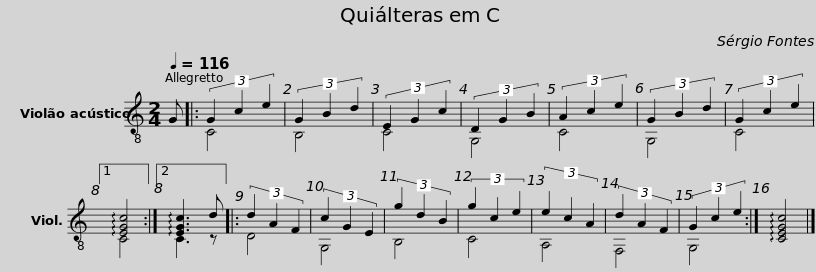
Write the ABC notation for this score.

X:1
%%score ( 1 2 )
L:1/8
Q:1/4=116
M:2/4
I:linebreak $
K:C
V:1 treble-8
V:2 treble-8
V:1
 G |: (3G2 c2 e2 | (3G2 B2 d2 | (3E2 G2 c2 | (3D2 G2 B2 | %5
 (3A2 c2 e2 | (3G2 B2 d2 | (3G2 c2 e2 |1 !arpeggio![EGc]4 :|2 !arpeggio![EGc]3 d |:$ %10
 (3d2 A2 F2 | (3c2 G2 E2 | (3g2 d2 B2 | (3g2 c2 e2 | (3e2 c2 A2 | %15
 (3d2 A2 F2 | (3G2 c2 e2 :| !arpeggio![CEGc]4 |] %18
V:2
 x |: C4 | B,4 | C4 | G,4 | %5
 C4 | G,4 | C4 |1 C4 :|2 C3 z |:$ %10
 D4 | G,4 | B,4 | C4 | A,4 | %15
 F,4 | G,4 :| x4 |] %18
